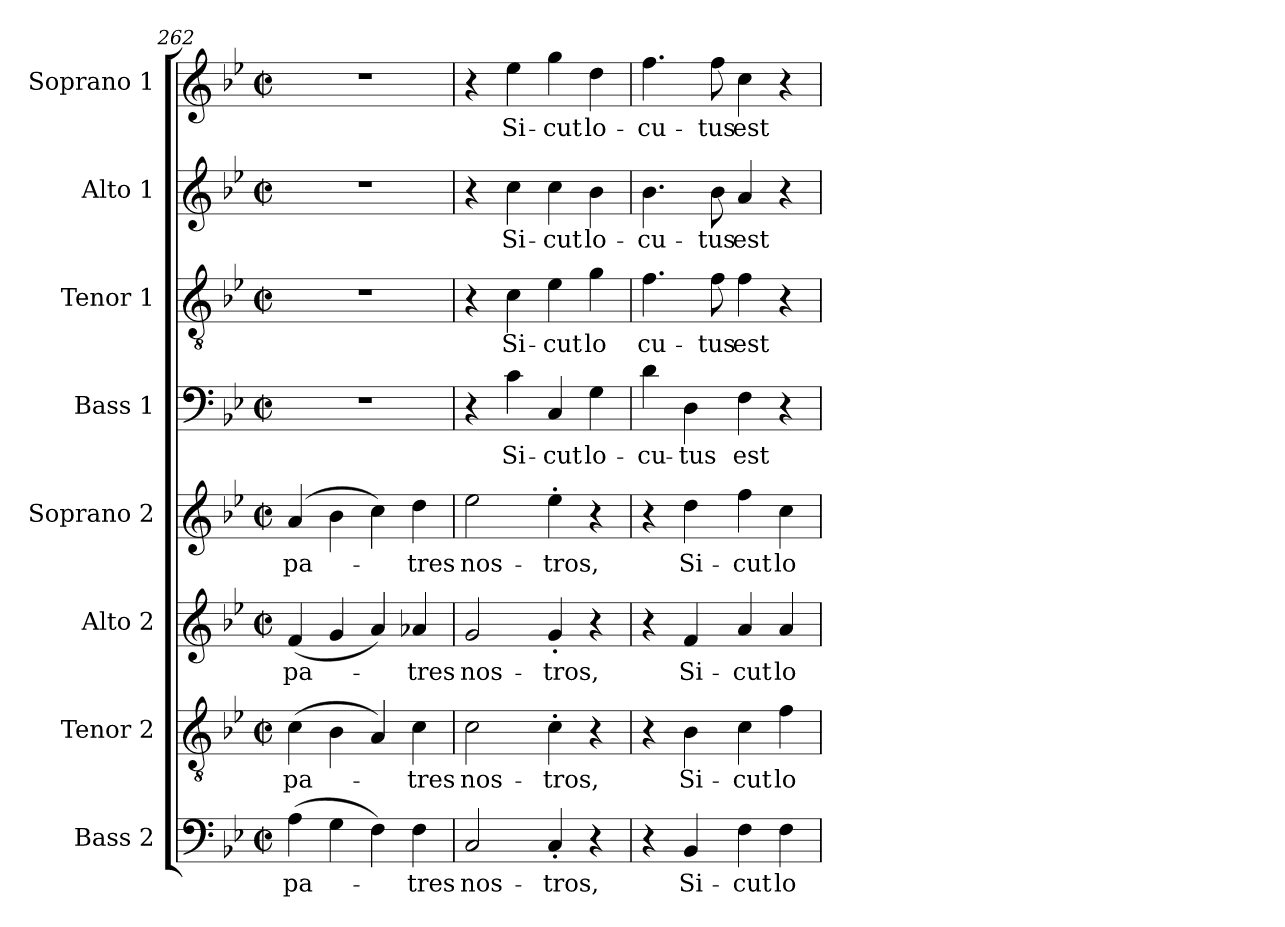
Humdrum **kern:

**kern	**text	**kern	**text	**kern	**text	**kern	**text	**kern	**text	**kern	**text	**kern	**text	**kern	**text
*part8	*part8	*part7	*part7	*part6	*part6	*part5	*part5	*part4	*part4	*part3	*part3	*part2	*part2	*part1	*part1
*staff8	*staff8	*staff7	*staff7	*staff6	*staff6	*staff5	*staff5	*staff4	*staff4	*staff3	*staff3	*staff2	*staff2	*staff1	*staff1
*I"Bass 2	*	*I"Tenor 2	*	*I"Alto 2	*	*I"Soprano 2	*	*I"Bass 1	*	*I"Tenor 1	*	*I"Alto 1	*	*I"Soprano 1	*
*I'B 2.	*	*I'T 2.	*	*I'A 2.	*	*I'S 2.	*	*I'B 1.	*	*I'T 1.	*	*I'A 1.	*	*I'S 1.	*
*clefF4	*	*clefGv2	*	*clefG2	*	*clefG2	*	*clefF4	*	*clefGv2	*	*clefG2	*	*clefG2	*
*	*	*ITrd7c12	*	*	*	*	*	*	*	*ITrd7c12	*	*	*	*	*
*k[b-e-]	*	*k[b-e-]	*	*k[b-e-]	*	*k[b-e-]	*	*k[b-e-]	*	*k[b-e-]	*	*k[b-e-]	*	*k[b-e-]	*
*B-:	*	*B-:	*	*B-:	*	*B-:	*	*B-:	*	*B-:	*	*B-:	*	*B-:	*
*M2/2	*	*M2/2	*	*M2/2	*	*M2/2	*	*M2/2	*	*M2/2	*	*M2/2	*	*M2/2	*
*met(c|)	*	*met(c|)	*	*met(c|)	*	*met(c|)	*	*met(c|)	*	*met(c|)	*	*met(c|)	*	*met(c|)	*
=262	=262	=262	=262	=262	=262	=262	=262	=262	=262	=262	=262	=262	=262	=262	=262
!	!LO:LY:b:color=#000000	!	!	!	!	!	!	!	!	!	!	!	!	!	!
!	!	!	!LO:LY:b:color=#000000	!	!	!	!	!	!	!	!	!	!	!	!
!	!	!	!	!	!LO:LY:b:color=#000000	!	!	!	!	!	!	!	!	!	!
!	!	!	!	!	!	!	!LO:LY:b:color=#000000	!	!	!	!	!	!	!	!
(4Ai\	pa-	(4Ci\	pa-	(4fi/	pa-	(4ai/	pa-	1r	.	1r	.	1r	.	1r	.
4Gi\	.	4BB-i\	.	4gi/	.	4b-i\	.	.	.	.	.	.	.	.	.
4Fi\)	.	4AAi/)	.	4ai/)	.	4cci\)	.	.	.	.	.	.	.	.	.
!	!LO:LY:b:color=#000000	!	!	!	!	!	!	!	!	!	!	!	!	!	!
!	!	!	!LO:LY:b:color=#000000	!	!	!	!	!	!	!	!	!	!	!	!
!	!	!	!	!	!LO:LY:b:color=#000000	!	!	!	!	!	!	!	!	!	!
!	!	!	!	!	!	!	!LO:LY:b:color=#000000	!	!	!	!	!	!	!	!
4Fi\	-tres	4Ci\	-tres	4a-Xi/	-tres	4ddi\	-tres	.	.	.	.	.	.	.	.
=263	=263	=263	=263	=263	=263	=263	=263	=263	=263	=263	=263	=263	=263	=263	=263
!	!LO:LY:b:color=#000000	!	!	!	!	!	!	!	!	!	!	!	!	!	!
!	!	!	!LO:LY:b:color=#000000	!	!	!	!	!	!	!	!	!	!	!	!
!	!	!	!	!	!LO:LY:b:color=#000000	!	!	!	!	!	!	!	!	!	!
!	!	!	!	!	!	!	!LO:LY:b:color=#000000	!	!	!	!	!	!	!	!
2Ci/	nos-	2Ci\	nos-	2gi/	nos-	2ee-i\	nos-	4r	.	4r	.	4r	.	4r	.
!	!	!	!	!	!	!	!	!	!LO:LY:b:color=#000000	!	!	!	!	!	!
!	!	!	!	!	!	!	!	!	!	!	!LO:LY:b:color=#000000	!	!	!	!
!	!	!	!	!	!	!	!	!	!	!	!	!	!LO:LY:b:color=#000000	!	!
!	!	!	!	!	!	!	!	!	!	!	!	!	!	!	!LO:LY:b:color=#000000
.	.	.	.	.	.	.	.	4ci\	Si-	4Ci\	Si-	4cci\	Si-	4ee-i\	Si-
!	!LO:LY:b:color=#000000	!	!	!	!	!	!	!	!	!	!	!	!	!	!
!	!	!	!LO:LY:b:color=#000000	!	!	!	!	!	!	!	!	!	!	!	!
!	!	!	!	!	!LO:LY:b:color=#000000	!	!	!	!	!	!	!	!	!	!
!	!	!	!	!	!	!	!LO:LY:b:color=#000000	!	!	!	!	!	!	!	!
!	!	!	!	!	!	!	!	!	!LO:LY:b:color=#000000	!	!	!	!	!	!
!	!	!	!	!	!	!	!	!	!	!	!LO:LY:b:color=#000000	!	!	!	!
!	!	!	!	!	!	!	!	!	!	!	!	!	!LO:LY:b:color=#000000	!	!
!	!	!	!	!	!	!	!	!	!	!	!	!	!	!	!LO:LY:b:color=#000000
4C'i/	-tros,	4C'i\	-tros,	4g'i/	-tros,	4ee-'i\	-tros,	4Ci/	-cut	4E-i\	-cut	4cci\	-cut	4ggi\	-cut
!	!	!	!	!	!	!	!	!	!LO:LY:b:color=#000000	!	!	!	!	!	!
!	!	!	!	!	!	!	!	!	!	!	!LO:LY:b:color=#000000	!	!	!	!
!	!	!	!	!	!	!	!	!	!	!	!	!	!LO:LY:b:color=#000000	!	!
!	!	!	!	!	!	!	!	!	!	!	!	!	!	!	!LO:LY:b:color=#000000
4r	.	4r	.	4r	.	4r	.	4Gi\	lo-	4Gi\	lo	4b-i\	lo-	4ddi\	lo-
!!LO:PB:g=z
=264	=264	=264	=264	=264	=264	=264	=264	=264	=264	=264	=264	=264	=264	=264	=264
!	!	!	!	!	!	!	!	!	!LO:LY:b:color=#000000	!	!	!	!	!	!
!	!	!	!	!	!	!	!	!	!	!	!LO:LY:b:color=#000000	!	!	!	!
!	!	!	!	!	!	!	!	!	!	!	!	!	!LO:LY:b:color=#000000	!	!
!	!	!	!	!	!	!	!	!	!	!	!	!	!	!	!LO:LY:b:color=#000000
4r	.	4r	.	4r	.	4r	.	4di\	-cu-	4.Fi\	cu-	4.b-i\	-cu-	4.ffi\	-cu-
!	!LO:LY:b:color=#000000	!	!	!	!	!	!	!	!	!	!	!	!	!	!
!	!	!	!LO:LY:b:color=#000000	!	!	!	!	!	!	!	!	!	!	!	!
!	!	!	!	!	!LO:LY:b:color=#000000	!	!	!	!	!	!	!	!	!	!
!	!	!	!	!	!	!	!LO:LY:b:color=#000000	!	!	!	!	!	!	!	!
!	!	!	!	!	!	!	!	!	!LO:LY:b:color=#000000	!	!	!	!	!	!
4BB-i/	Si-	4BB-i\	Si-	4fi/	Si-	4ddi\	Si-	4Di\	-tus	.	.	.	.	.	.
!	!	!	!	!	!	!	!	!	!	!	!LO:LY:b:color=#000000	!	!	!	!
!	!	!	!	!	!	!	!	!	!	!	!	!	!LO:LY:b:color=#000000	!	!
!	!	!	!	!	!	!	!	!	!	!	!	!	!	!	!LO:LY:b:color=#000000
.	.	.	.	.	.	.	.	.	.	8Fi\	-tus	8b-i\	-tus	8ffi\	-tus
!	!LO:LY:b:color=#000000	!	!	!	!	!	!	!	!	!	!	!	!	!	!
!	!	!	!LO:LY:b:color=#000000	!	!	!	!	!	!	!	!	!	!	!	!
!	!	!	!	!	!LO:LY:b:color=#000000	!	!	!	!	!	!	!	!	!	!
!	!	!	!	!	!	!	!LO:LY:b:color=#000000	!	!	!	!	!	!	!	!
!	!	!	!	!	!	!	!	!	!LO:LY:b:color=#000000	!	!	!	!	!	!
!	!	!	!	!	!	!	!	!	!	!	!LO:LY:b:color=#000000	!	!	!	!
!	!	!	!	!	!	!	!	!	!	!	!	!	!LO:LY:b:color=#000000	!	!
!	!	!	!	!	!	!	!	!	!	!	!	!	!	!	!LO:LY:b:color=#000000
4Fi\	-cut	4Ci\	-cut	4ai/	-cut	4ffi\	-cut	4Fi\	est	4Fi\	est	4ai/	est	4cci\	est
!	!LO:LY:b:color=#000000	!	!	!	!	!	!	!	!	!	!	!	!	!	!
!	!	!	!LO:LY:b:color=#000000	!	!	!	!	!	!	!	!	!	!	!	!
!	!	!	!	!	!LO:LY:b:color=#000000	!	!	!	!	!	!	!	!	!	!
!	!	!	!	!	!	!	!LO:LY:b:color=#000000	!	!	!	!	!	!	!	!
4Fi\	lo-	4Fi\	lo-	4ai/	lo-	4cci\	lo-	4r	.	4r	.	4r	.	4r	.
=	=	=	=	=	=	=	=	=	=	=	=	=	=	=	=
*-	*-	*-	*-	*-	*-	*-	*-	*-	*-	*-	*-	*-	*-	*-	*-
